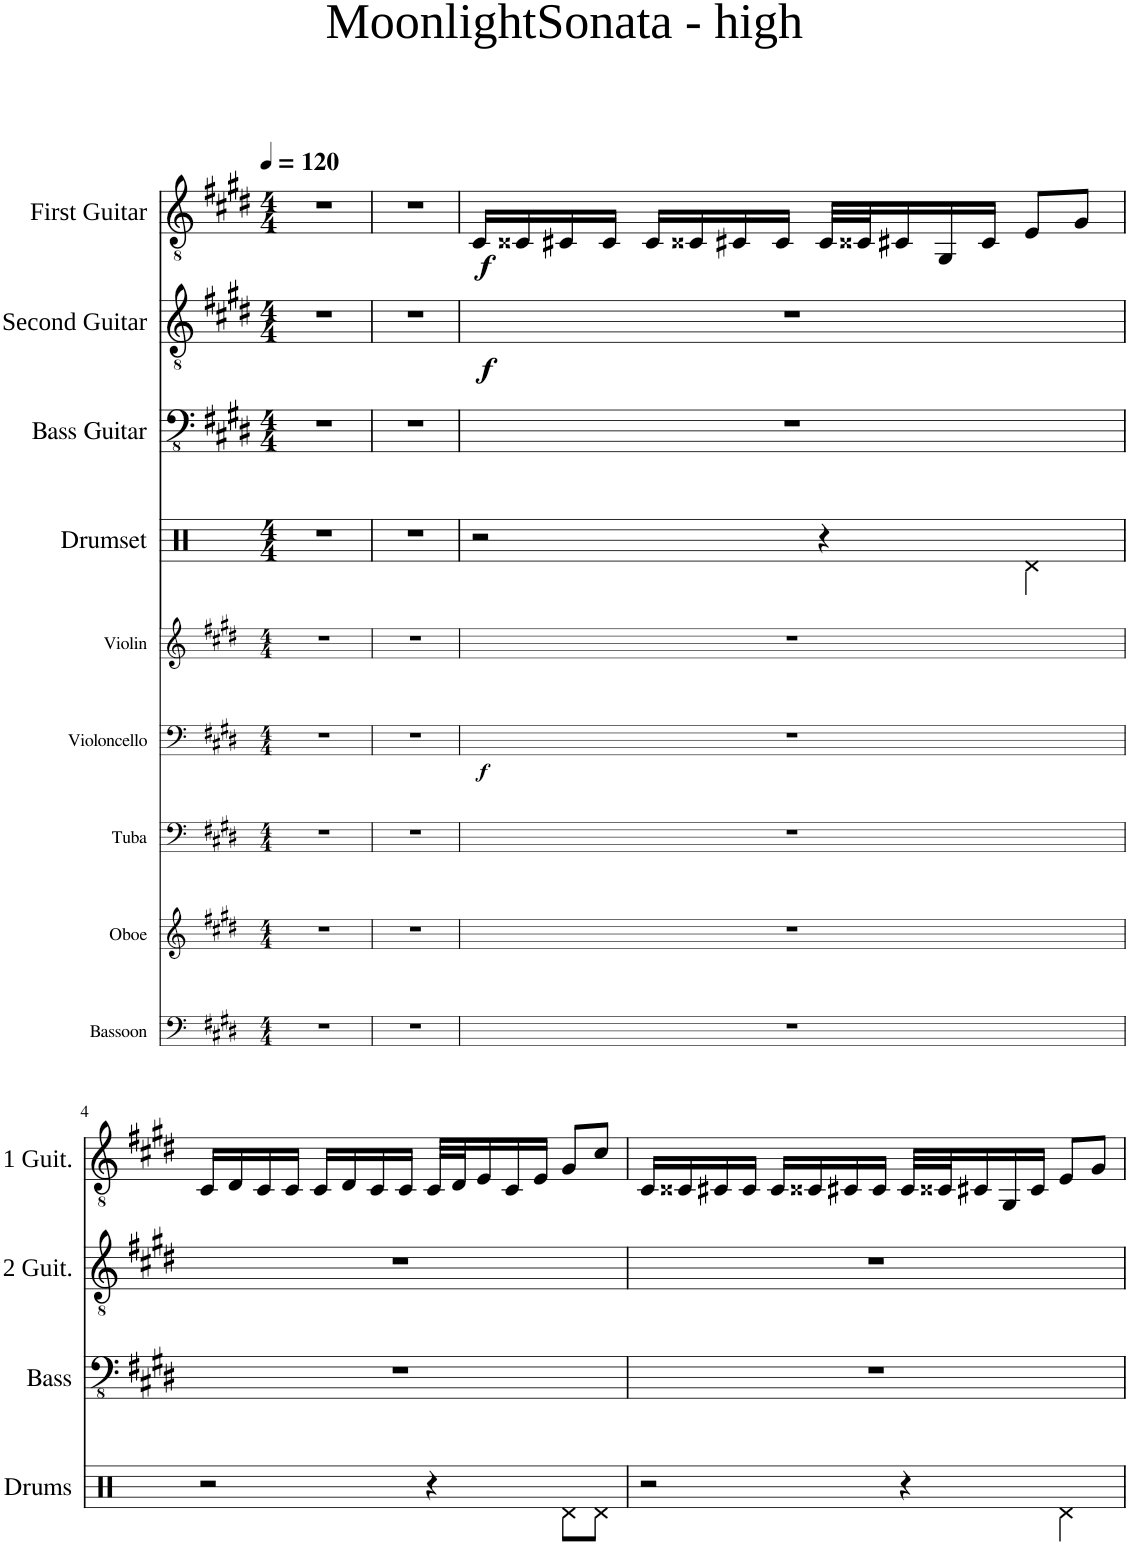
**kern	**kern	**kern	**kern	**dynam	**kern	**kern	**kern	**kern	**dynam	**kern	**dynam
*part9	*part8	*part7	*part6	*part6	*part5	*part4	*part3	*part2	*part2	*part1	*part1
*staff9	*staff8	*staff7	*staff6	*staff6	*staff5	*staff4	*staff3	*staff2	*staff2	*staff1	*staff1
*I"Bassoon	*I"Oboe	*I"Tuba	*I"Violoncello	*	*I"Violin	*I"Drumset	*I"Bass Guitar	*I"Second Guitar	*	*I"First Guitar	*
*I'Bassoon	*I'Oboe	*I'Tuba	*	*	*I'Violin	*I'Drums	*I'Bass	*I'2 Guit.	*	*I'1 Guit.	*
*stria5	*stria5	*stria5	*stria5	*	*stria5	*	*	*	*	*	*
*clefF4	*clefG2	*clefF4	*clefF4	*	*clefG2	*clefX	*clefFv4	*clefGv2	*	*clefGv2	*
*k[f#c#g#d#]	*k[f#c#g#d#]	*k[f#c#g#d#]	*k[f#c#g#d#]	*	*k[f#c#g#d#]	*k[]	*k[f#c#g#d#]	*k[f#c#g#d#]	*	*k[f#c#g#d#]	*
*M4/4	*M4/4	*M4/4	*M4/4	*	*M4/4	*M4/4	*M4/4	*M4/4	*	*M4/4	*
*MM120	*MM120	*MM120	*MM120	*	*MM120	*MM120	*MM120	*MM120	*	*MM120	*
=1	=1	=1	=1	=1	=1	=1	=1	=1	=1	=1	=1
1r	1r	1r	1r	.	1r	1r	1r	1r	.	1r	.
=2	=2	=2	=2	=2	=2	=2	=2	=2	=2	=2	=2
1r	1r	1r	1r	.	1r	1r	1r	1r	.	1r	.
=3	=3	=3	=3	=3	=3	=3	=3	=3	=3	=3	=3
!	!	!	!	!LO:DY:b	!	!	!	!	!LO:DY:b	!	!LO:DY:b
1r	1r	1r	1r	f	1r	2r	1r	1r	f	16C#/LL	f
.	.	.	.	.	.	.	.	.	.	16C##X/	.
.	.	.	.	.	.	.	.	.	.	16C#X/	.
.	.	.	.	.	.	.	.	.	.	16C#/JJ	.
.	.	.	.	.	.	.	.	.	.	16C#/LL	.
.	.	.	.	.	.	.	.	.	.	16C##X/	.
.	.	.	.	.	.	.	.	.	.	16C#X/	.
.	.	.	.	.	.	.	.	.	.	16C#/JJ	.
.	.	.	.	.	.	4r	.	.	.	32C#/LLL	.
.	.	.	.	.	.	.	.	.	.	32C##X/J	.
.	.	.	.	.	.	.	.	.	.	16C#X/	.
.	.	.	.	.	.	.	.	.	.	16GG#/	.
.	.	.	.	.	.	.	.	.	.	16C#/JJ	.
.	.	.	.	.	.	4Rd\	.	.	.	8E/L	.
.	.	.	.	.	.	.	.	.	.	8G#/J	.
!!LO:LB:g=z
=4	=4	=4	=4	=4	=4	=4	=4	=4	=4	=4	=4
1r	1r	1r	1r	.	1r	2r	1r	1r	.	16C#/LL	.
.	.	.	.	.	.	.	.	.	.	16D#/	.
.	.	.	.	.	.	.	.	.	.	16C#/	.
.	.	.	.	.	.	.	.	.	.	16C#/JJ	.
.	.	.	.	.	.	.	.	.	.	16C#/LL	.
.	.	.	.	.	.	.	.	.	.	16D#/	.
.	.	.	.	.	.	.	.	.	.	16C#/	.
.	.	.	.	.	.	.	.	.	.	16C#/JJ	.
.	.	.	.	.	.	4r	.	.	.	32C#/LLL	.
.	.	.	.	.	.	.	.	.	.	32D#/J	.
.	.	.	.	.	.	.	.	.	.	16E/	.
.	.	.	.	.	.	.	.	.	.	16C#/	.
.	.	.	.	.	.	.	.	.	.	16E/JJ	.
.	.	.	.	.	.	8Rd\L	.	.	.	8G#/L	.
.	.	.	.	.	.	8Rd\J	.	.	.	8c#/J	.
=5	=5	=5	=5	=5	=5	=5	=5	=5	=5	=5	=5
1r	1r	1r	1r	.	1r	2r	1r	1r	.	16C#/LL	.
.	.	.	.	.	.	.	.	.	.	16C##X/	.
.	.	.	.	.	.	.	.	.	.	16C#X/	.
.	.	.	.	.	.	.	.	.	.	16C#/JJ	.
.	.	.	.	.	.	.	.	.	.	16C#/LL	.
.	.	.	.	.	.	.	.	.	.	16C##X/	.
.	.	.	.	.	.	.	.	.	.	16C#X/	.
.	.	.	.	.	.	.	.	.	.	16C#/JJ	.
.	.	.	.	.	.	4r	.	.	.	32C#/LLL	.
.	.	.	.	.	.	.	.	.	.	32C##X/J	.
.	.	.	.	.	.	.	.	.	.	16C#X/	.
.	.	.	.	.	.	.	.	.	.	16GG#/	.
.	.	.	.	.	.	.	.	.	.	16C#/JJ	.
.	.	.	.	.	.	4Rd\	.	.	.	8E/L	.
.	.	.	.	.	.	.	.	.	.	8G#/J	.
=	=	=	=	=	=	=	=	=	=	=	=
*-	*-	*-	*-	*-	*-	*-	*-	*-	*-	*-	*-
